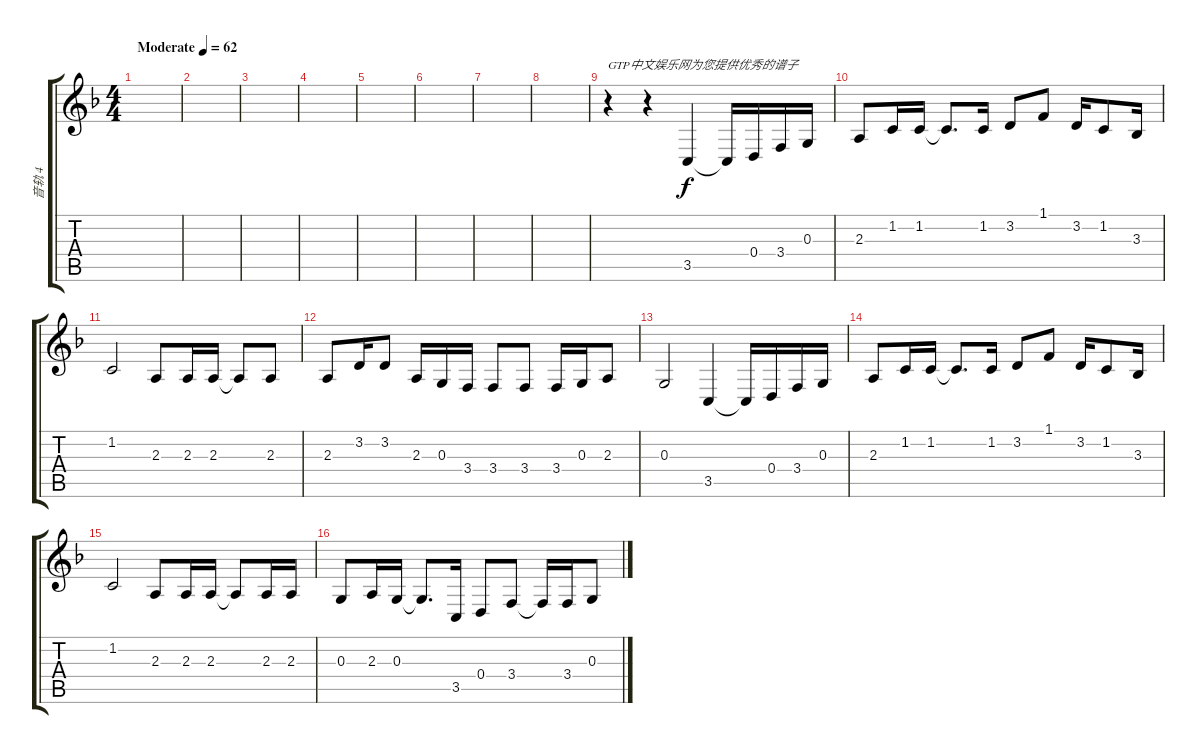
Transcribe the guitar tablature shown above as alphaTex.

\track ("音轨 4" "音轨 4") {instrument electricgrandpiano}
\staff {score tabs}
\tuning (E4 B3 G3 D3 A2 E2) {hide}
\ts (4 4)
\tempo (62 "Moderate")
\clef g2
\ks f
|
|
|
|
|
|
|
|
r.4{txt "GTP中文娱乐网为您提供优秀的谱子"} r.4 3.5.4 3.5{t}.16 0.4.16 3.4.16 0.3.16 |
2.3.8 1.2.16 1.2.16 1.2{t}.8{d} 1.2.16 3.2.8 1.1.8 3.2.16 1.2.8 3.3.16 |
1.2.2 2.3.8 2.3.16 2.3.16 2.3{t}.8 2.3.8 |
2.3.8 3.2.16 3.2.8 2.3.16 0.3.16 3.4.16 3.4.8 3.4.8 3.4.16 0.3.16 2.3.8 |
0.3.2 3.5.4 3.5{t}.16 0.4.16 3.4.16 0.3.16 |
2.3.8 1.2.16 1.2.16 1.2{t}.8{d} 1.2.16 3.2.8 1.1.8 3.2.16 1.2.8 3.3.16 |
1.2.2 2.3.8 2.3.16 2.3.16 2.3{t}.8 2.3.16 2.3.16 |
0.3.8 2.3.16 0.3.16 0.3{t}.8{d} 3.5.16 0.4.8 3.4.8 3.4{t}.16 3.4.16 0.3.8
